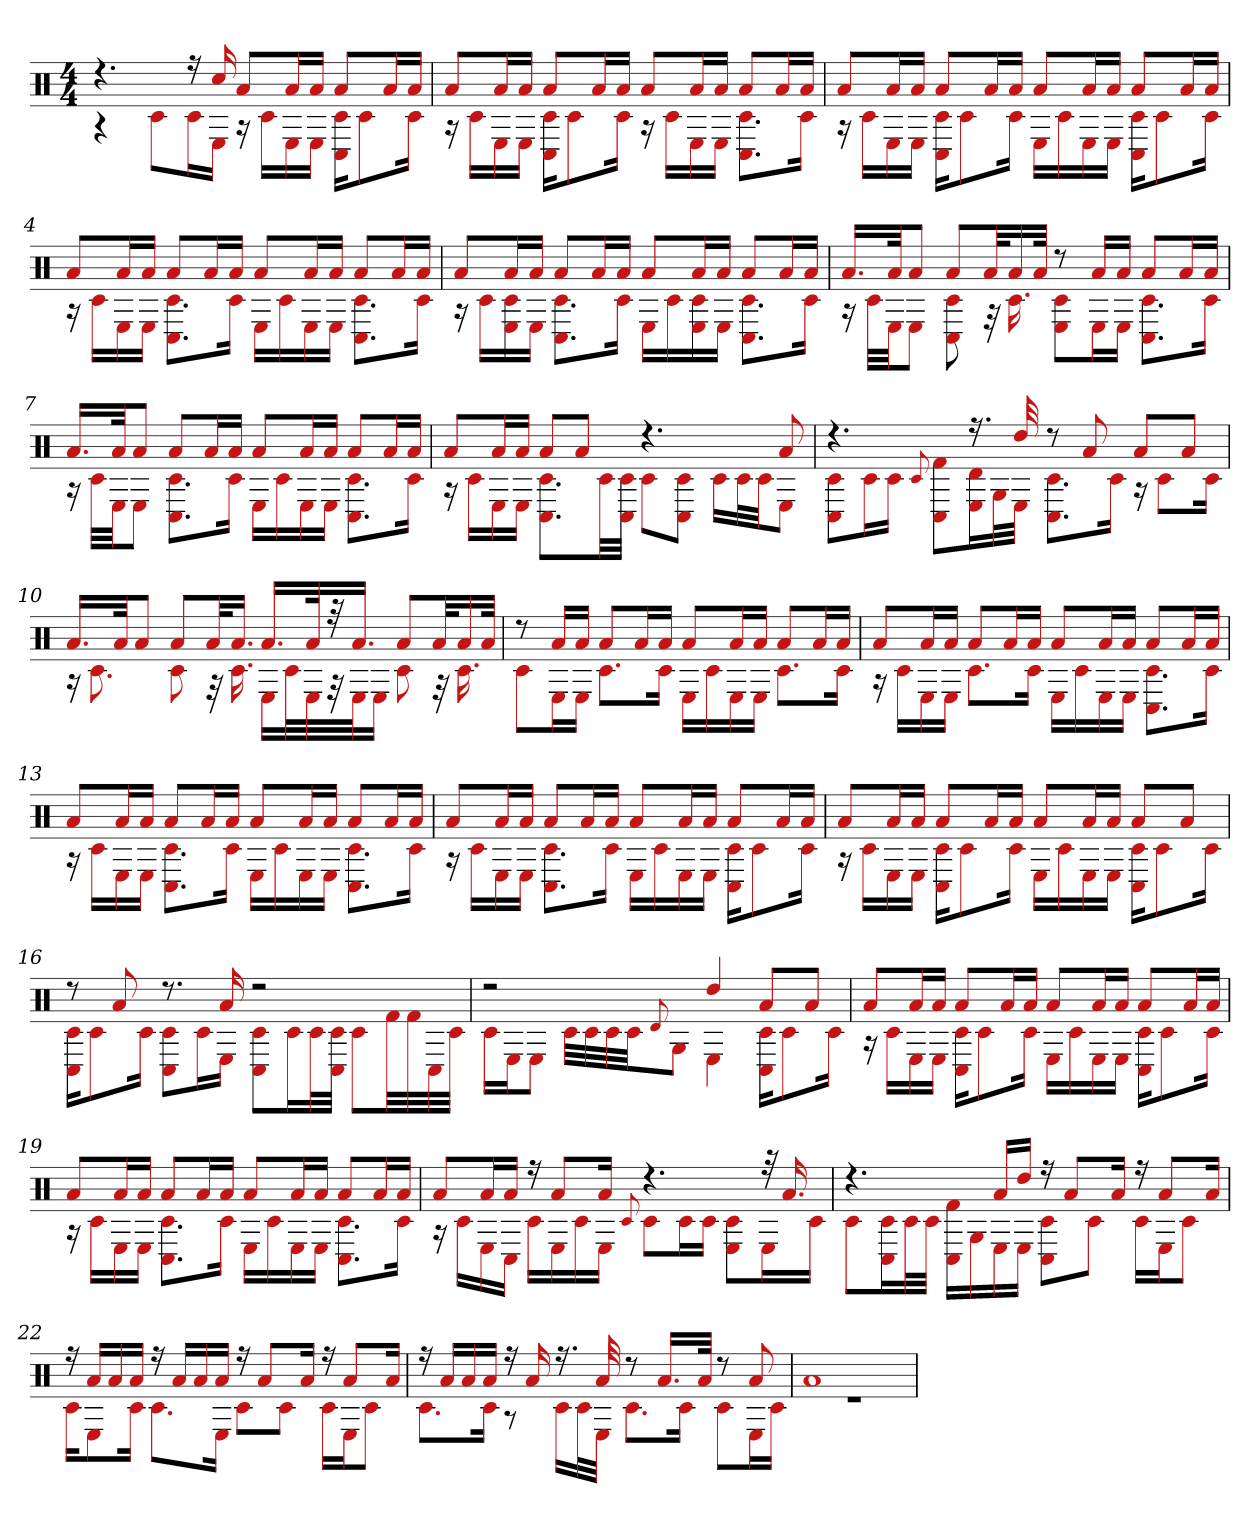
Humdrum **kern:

**kern
*part1
*staff1
*clefX
*k[]
*M4/4
=1
*^
4.r	4r
.	8c#L
16r	16c#L
16cc#	16EJJ
8aL	16r
.	16c#LL
16aL	16E
16aJJ	16EJJ
8aL	16C# 16c#KL
.	8c#
16aL	.
16aJJ	16c#Jk
=2	=2
8aL	16r
.	16c#LL
16aL	16E
16aJJ	16EJJ
8aL	16C# 16c#KL
.	8c#
16aL	.
16aJJ	16c#Jk
8aL	16r
.	16c#LL
16aL	16E
16aJJ	16EJJ
8aL	8.C# 8.c#L
16aL	.
16aJJ	16c#Jk
=3	=3
8aL	16r
.	16c#LL
16aL	16E
16aJJ	16EJJ
8aL	16c# 16C#KL
.	8c#
16aL	.
16aJJ	16c#Jk
8aL	16ELL
.	16c#
16aL	16E
16aJJ	16EJJ
8aL	16c# 16C#KL
.	8c#
16aL	.
16aJJ	16c#Jk
=4	=4
8aL	16r
.	16c#LL
16aL	16E
16aJJ	16EJJ
8aL	8.C# 8.c#L
16aL	.
16aJJ	16c#Jk
8aL	16ELL
.	16c#
16aL	16E
16aJJ	16EJJ
8aL	8.C# 8.c#L
16aL	.
16aJJ	16c#Jk
=5	=5
8aL	16r
.	16c#LL
16aL	16E 16c#
16aJJ	16EJJ
8aL	8.C# 8.c#L
16aL	.
16aJJ	16c#Jk
8aL	16ELL
.	16c#
16aL	16E 16c#
16aJJ	16EJJ
8aL	8.C# 8.c#L
16aL	.
16aJJ	16c#Jk
=6	=6
16.aLL	16r
.	32c#LLL
32aJk	32EJJ
8aJ	8EJ
8aL	8C# 8c#
32akL	32r
16a	16.c#
32aJJk	.
8r	8E 8c#L
16aLL	16EL
16aJJ	16EJJ
8aL	8.C# 8.c#L
16aL	.
16aJJ	16c#Jk
=7	=7
16.aLL	16r
.	32c#LLL
32aJk	32EJJ
8aJ	8EJ
8aL	8.C# 8.c#L
16aL	.
16aJJ	16c#Jk
8aL	16ELL
.	16c#
16aL	16E
16aJJ	16EJJ
8aL	8.C# 8.c#L
16aL	.
16aJJ	16c#Jk
=8	=8
8aL	16r
.	16c#LL
16aL	16E
16aJJ	16EJJ
8aL	8.C# 8.c#L
8aJ	.
.	32c#LL
.	32C# 32c#JJJ
4.r	8c#L
.	8c# 8C#J
.	16c#LL
.	32c#L
.	32c#JJ
8a	8EJ
=9	=9
4.r	8C# 8c#L
.	16c#L
.	16c#JJ
.	8qqc#
.	8C# 8f#L
16.r	16d 16EL
.	32GL
32dd	32EJJJ
8r	8.C# 8.c#L
8a	.
.	16c#Jk
8aL	16r
.	8c#L
8aJ	.
.	16c#Jk
=10	=10
16.aLL	16r
.	8.c#
32aJk	.
8aJ	.
8aL	8c#
32akL	32r
16.aJJ	16.c#
16.aLL	16ELL
.	32c#L
32ak	32E
32r	32r
16.aJJ	32EJ
.	16EJJ
8aL	8c#
32akL	32r
16a	16.c#
32aJJk	.
=11	=11
8r	8c#L
16aLL	16EL
16aJJ	16EJJ
8aL	8.c#L
16aL	.
16aJJ	16c#Jk
8aL	16ELL
.	16c#
16aL	16E
16aJJ	16EJJ
8aL	8.c#L
16aL	.
16aJJ	16c#Jk
=12	=12
8aL	16r
.	16c#LL
16aL	16E
16aJJ	16EJJ
8aL	8.c#L
16aL	.
16aJJ	16c#Jk
8aL	16ELL
.	16c#
16aL	16E
16aJJ	16EJJ
8aL	8.C# 8.c#L
16aL	.
16aJJ	16c#Jk
=13	=13
8aL	16r
.	16c#LL
16aL	16E
16aJJ	16EJJ
8aL	8.C# 8.c#L
16aL	.
16aJJ	16c#Jk
8aL	16ELL
.	16c#
16aL	16E
16aJJ	16EJJ
8aL	8.C# 8.c#L
16aL	.
16aJJ	16c#Jk
=14	=14
8aL	16r
.	16c#LL
16aL	16E
16aJJ	16EJJ
8aL	8.C# 8.c#L
16aL	.
16aJJ	16c#Jk
8aL	16ELL
.	16c#
16aL	16E
16aJJ	16EJJ
8aL	16c# 16C#KL
.	8c#
16aL	.
16aJJ	16c#Jk
=15	=15
8aL	16r
.	16c#LL
16aL	16E
16aJJ	16EJJ
8aL	16C# 16c#KL
.	8c#
16aL	.
16aJJ	16c#Jk
8aL	16ELL
.	16c#
16aL	16E
16aJJ	16EJJ
8aL	16C# 16c#KL
.	8c#
8aJ	.
.	16c#Jk
=16	=16
8r	16C# 16c#KL
.	8c#
8a	.
.	16c#Jk
8.r	8C# 8c#L
.	16c#L
16a	16EJJ
2r	8C# 8c#L
.	16c#L
.	32c#L
.	32c# 32C#JJJ
.	8c#L
.	32f#LL
.	32f#
.	32C#
.	32c#JJJ
=17	=17
2r	16c#LL
.	16EJ
.	8EJ
.	32c#LLL
.	32c#
.	32c#
.	32c#JJ
.	8qqd
.	8GJ
4dd	4E
8aL	16C# 16c#KL
.	8c#
8aJ	.
.	16c#Jk
=18	=18
8aL	16r
.	16c#LL
16aL	16E
16aJJ	16EJJ
8aL	16C# 16c#KL
.	8c#
16aL	.
16aJJ	16c#Jk
8aL	16ELL
.	16c#
16aL	16E
16aJJ	16EJJ
8aL	16c# 16C#KL
.	8c#
16aL	.
16aJJ	16c#Jk
=19	=19
8aL	16r
.	16c#LL
16aL	16E
16aJJ	16EJJ
8aL	8.C# 8.c#L
16aL	.
16aJJ	16c#Jk
8aL	16ELL
.	16c#
16aL	16E
16aJJ	16EJJ
8aL	8.C# 8.c#L
16aL	.
16aJJ	16c#Jk
=20	=20
8aL	16r
.	16c#LL
16aL	16E
16aJJ	16C#JJ
16r	16c#LL
8aL	16E
.	16c#
16aJk	16EJJ
.	8qqc#
4.r	8c#L
.	16c#L
.	16c#JJ
.	8c# 8EL
32r	16EL
16.a	.
.	16c#JJ
=21	=21
4.r	8c#L
.	16C# 16c#L
.	32c#L
.	32c#JJJ
.	16C# 16f#LL
.	16G
16aLL	16E
16ddJJ	16EJJ
16r	8c# 8C#L
8aL	.
.	8c#J
16aJk	.
16r	16c#LL
8aL	16EJ
.	8c#J
16aJk	.
=22	=22
16r	16c#KL
16aLL	8E
16a	.
16aJJ	16c#Jk
16r	8.c#L
16aLL	.
16a	.
16aJJ	16EJk
16r	8c#L
8aL	.
.	8c#J
16aJk	.
16r	16c#LL
8aL	16EJ
.	8c#J
16aJk	.
=23	=23
16r	8.c#L
16aLL	.
16a	.
16aJJ	16c#Jk
16r	8r
16a	.
16.r	16c#LL
.	32c#L
32a	32EJJJ
8r	8.c#L
16.aLL	.
.	16c#Jk
32aJJk	.
8r	8c#L
8a	16EL
.	16c#JJ
=24	=24
1a	1r
*v	*v
=
*-
